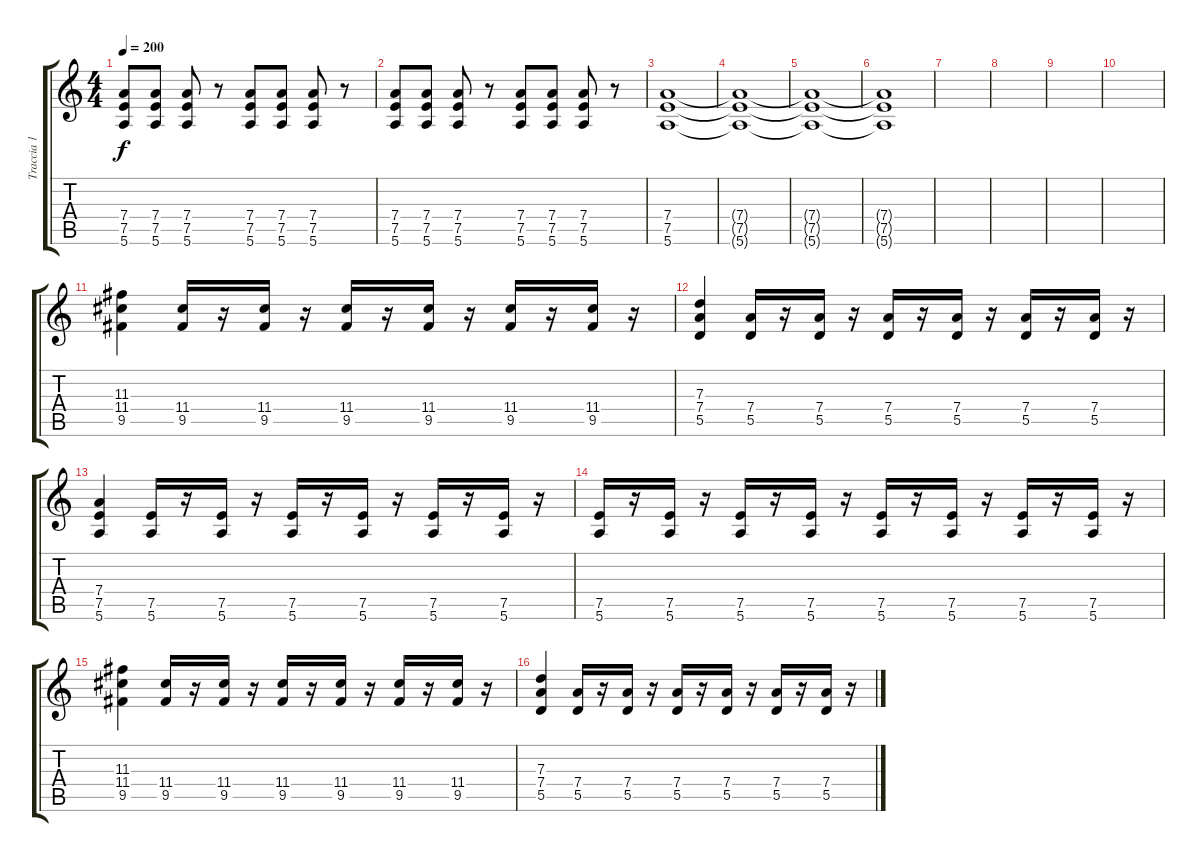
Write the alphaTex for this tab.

\track ("Traccia 1" "Traccia 1") {instrument distortionguitar}
\staff {score tabs}
\tuning (E4 B3 G3 D3 A2 E2) {hide}
\ts (4 4)
\tempo 200
\clef g2
\ks c
(7.4 7.5 5.6).8{dy f} (7.4 7.5 5.6).8 (7.4 7.5 5.6).8 r.8 (7.4 7.5 5.6).8 (7.4 7.5 5.6).8 (7.4 7.5 5.6).8 r.8 |
(7.4 7.5 5.6).8 (7.4 7.5 5.6).8 (7.4 7.5 5.6).8 r.8 (7.4 7.5 5.6).8 (7.4 7.5 5.6).8 (7.4 7.5 5.6).8 r.8 |
(7.4 7.5 5.6).1{volume 12} |
(7.4{t} 7.5{t} 5.6{t}).1{volume 8} |
(7.4{t} 7.5{t} 5.6{t}).1{volume 5} |
(7.4{t} 7.5{t} 5.6{t}).1{volume 2} |
|
|
|
|
(11.3 11.4 9.5).4{volume 14} (11.4 9.5).16 r.16 (11.4 9.5).16 r.16 (11.4 9.5).16 r.16 (11.4 9.5).16 r.16 (11.4 9.5).16 r.16 (11.4 9.5).16 r.16 |
(7.3 7.4 5.5).4 (7.4 5.5).16 r.16 (7.4 5.5).16 r.16 (7.4 5.5).16 r.16 (7.4 5.5).16 r.16 (7.4 5.5).16 r.16 (7.4 5.5).16 r.16 |
(7.4 7.5 5.6).4 (7.5 5.6).16 r.16 (7.5 5.6).16 r.16 (7.5 5.6).16 r.16 (7.5 5.6).16 r.16 (7.5 5.6).16 r.16 (7.5 5.6).16 r.16 |
(7.5 5.6).16 r.16 (7.5 5.6).16 r.16 (7.5 5.6).16 r.16 (7.5 5.6).16 r.16 (7.5 5.6).16 r.16 (7.5 5.6).16 r.16 (7.5 5.6).16 r.16 (7.5 5.6).16 r.16 |
(11.3 11.4 9.5).4 (11.4 9.5).16 r.16 (11.4 9.5).16 r.16 (11.4 9.5).16 r.16 (11.4 9.5).16 r.16 (11.4 9.5).16 r.16 (11.4 9.5).16 r.16 |
(7.3 7.4 5.5).4 (7.4 5.5).16 r.16 (7.4 5.5).16 r.16 (7.4 5.5).16 r.16 (7.4 5.5).16 r.16 (7.4 5.5).16 r.16 (7.4 5.5).16 r.16
